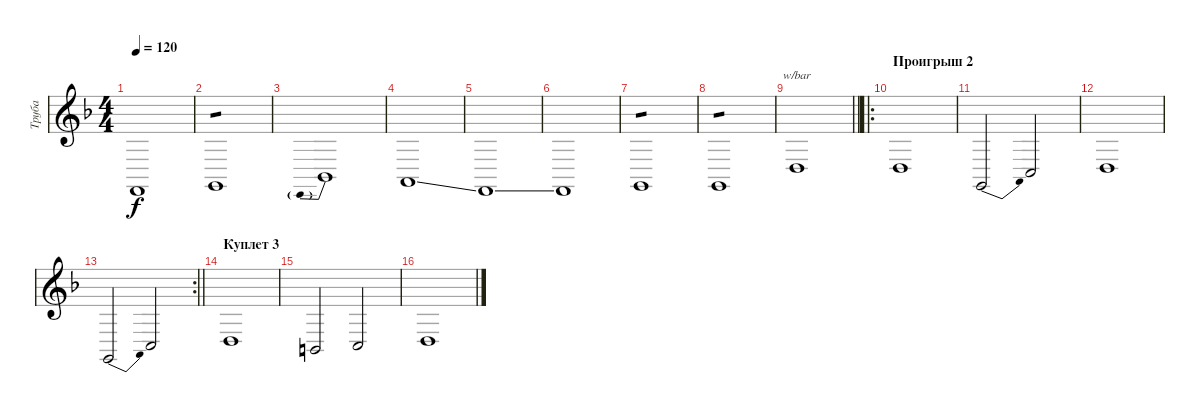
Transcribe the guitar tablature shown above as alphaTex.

\track ("Труба" "Труба") {instrument trumpet}
\staff {score}
\tuning (E4 B3 G3 D3 A2 E2) {hide}
\ts (4 4)
\tempo 120
\clef g2
\ks f
1.6.1{dy f} |
3.6.1{tp 1} |
0.6{be (prebend 0 12 60 12)}.1 |
5.6{ss}.1 |
1.6{ss}.1 |
1.6.1 |
3.6.1{tp 1} |
3.6.1{tp 1} |
\barLineRight lightlight
5.5.1{tbe (custom default 0 0 29 14 31 16 60 0)} |
\ro
\section ("" "Проигрыш 2")
5.5.1 |
3.6{be (bend 0 0 60 4)}.2 8.6.2 |
5.5.1 |
\rc 2
\barLineRight lightlight
3.6{be (bend 0 0 60 4)}.2 8.6.2 |
\section ("" "Куплет 3")
5.5.1 |
2.5{be (custom 0 0 15 8 31 4 60 4)}.2 3.5.2 |
5.5.1
